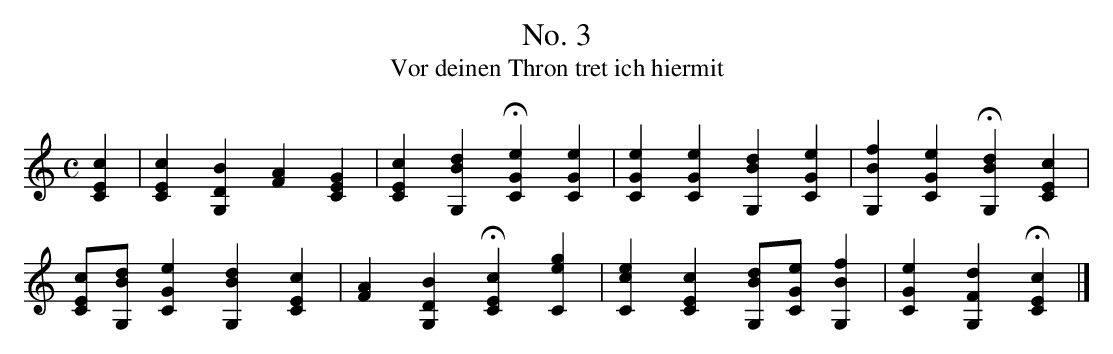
X:1
T:No. 3
T:Vor deinen Thron tret ich hiermit
M:C
L:1/4
K:C
[CEc] | [CEc] [G,DB] [FA] [CEG] | [CEc] [G,Bd] H[CGe] [CGe] | [CGe] [CGe] [G,Bd] [CGe] | [G,Bf] [CGe] H[G,Bd] [CEc] |
[CEc]/[G,Bd]/ [CGe] [G,Bd] [CEc] | [FA] [G,DB] H[CEc] [Ceg] | [Cce] [CEc] [G,Bd]/[CGe]/ [G,Bf] | [CGe] [G,Fd] H[CEc] |]
